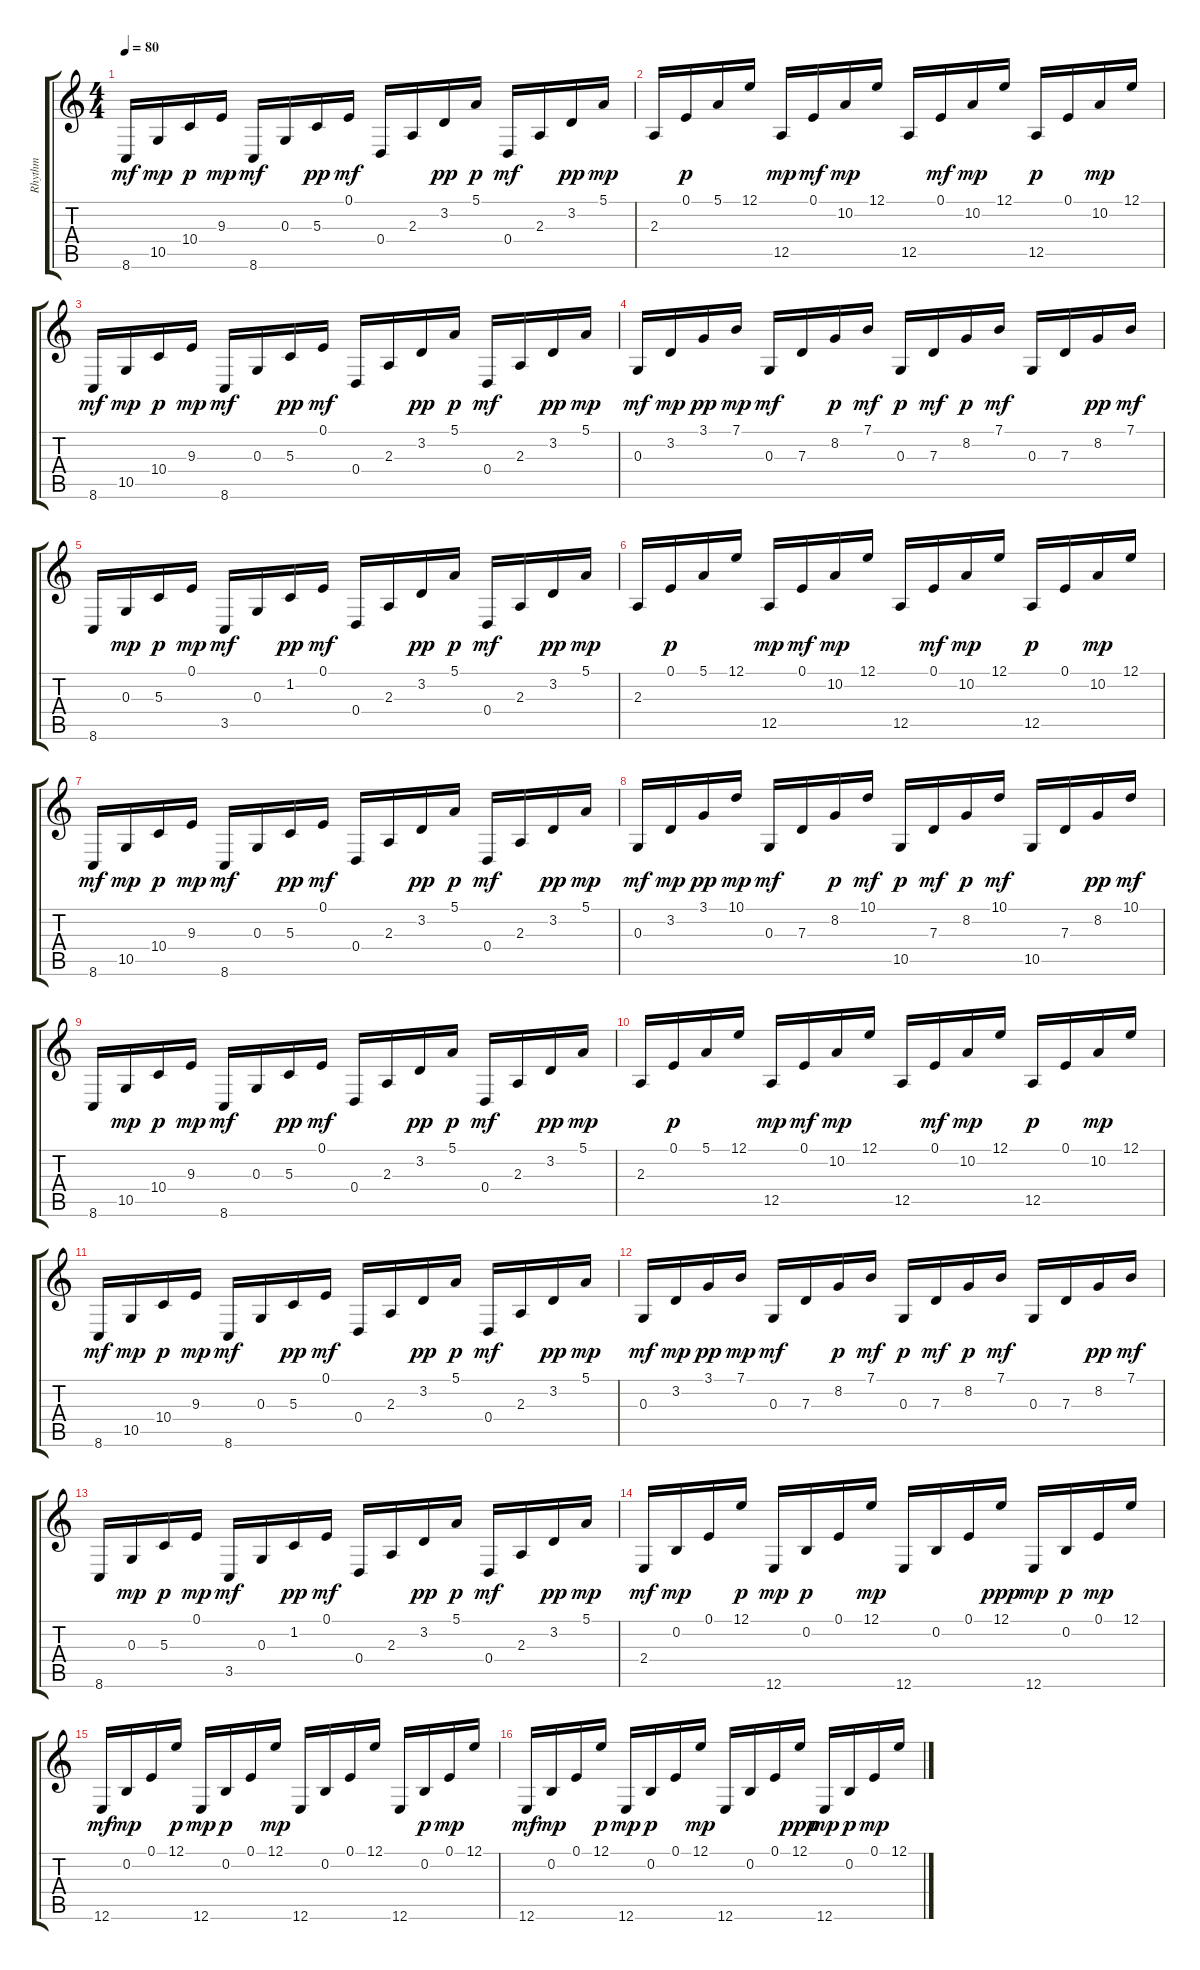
\track ("Rhythm" "Rhythm") {instrument fx7echoes}
\staff {score tabs}
\tuning (E4 B3 G3 D3 A2 E2) {hide}
\ts (4 4)
\tempo 80
\clef g2
\ks c
8.6.16{dy mf} 10.5.16{dy mp} 10.4.16{dy p} 9.3.16{dy mp} 8.6.16{dy mf} 0.3.16 5.3.16{dy pp} 0.1.16{dy mf} 0.4.16 2.3.16 3.2.16{dy pp} 5.1.16{dy p} 0.4.16{dy mf} 2.3.16 3.2.16{dy pp} 5.1.16{dy mp} |
2.3.16 0.1.16{dy p} 5.1.16 12.1.16 12.5.16{dy mp} 0.1.16{dy mf} 10.2.16{dy mp} 12.1.16 12.5.16 0.1.16{dy mf} 10.2.16{dy mp} 12.1.16 12.5.16{dy p} 0.1.16 10.2.16{dy mp} 12.1.16 |
8.6.16{dy mf} 10.5.16{dy mp} 10.4.16{dy p} 9.3.16{dy mp} 8.6.16{dy mf} 0.3.16 5.3.16{dy pp} 0.1.16{dy mf} 0.4.16 2.3.16 3.2.16{dy pp} 5.1.16{dy p} 0.4.16{dy mf} 2.3.16 3.2.16{dy pp} 5.1.16{dy mp} |
0.3.16{dy mf} 3.2.16{dy mp} 3.1.16{dy pp} 7.1.16{dy mp} 0.3.16{dy mf} 7.3.16 8.2.16{dy p} 7.1.16{dy mf} 0.3.16{dy p} 7.3.16{dy mf} 8.2.16{dy p} 7.1.16{dy mf} 0.3.16 7.3.16 8.2.16{dy pp} 7.1.16{dy mf} |
8.6.16 0.3.16{dy mp} 5.3.16{dy p} 0.1.16{dy mp} 3.5.16{dy mf} 0.3.16 1.2.16{dy pp} 0.1.16{dy mf} 0.4.16 2.3.16 3.2.16{dy pp} 5.1.16{dy p} 0.4.16{dy mf} 2.3.16 3.2.16{dy pp} 5.1.16{dy mp} |
2.3.16 0.1.16{dy p} 5.1.16 12.1.16 12.5.16{dy mp} 0.1.16{dy mf} 10.2.16{dy mp} 12.1.16 12.5.16 0.1.16{dy mf} 10.2.16{dy mp} 12.1.16 12.5.16{dy p} 0.1.16 10.2.16{dy mp} 12.1.16 |
8.6.16{dy mf} 10.5.16{dy mp} 10.4.16{dy p} 9.3.16{dy mp} 8.6.16{dy mf} 0.3.16 5.3.16{dy pp} 0.1.16{dy mf} 0.4.16 2.3.16 3.2.16{dy pp} 5.1.16{dy p} 0.4.16{dy mf} 2.3.16 3.2.16{dy pp} 5.1.16{dy mp} |
0.3.16{dy mf} 3.2.16{dy mp} 3.1.16{dy pp} 10.1.16{dy mp} 0.3.16{dy mf} 7.3.16 8.2.16{dy p} 10.1.16{dy mf} 10.5.16{dy p} 7.3.16{dy mf} 8.2.16{dy p} 10.1.16{dy mf} 10.5.16 7.3.16 8.2.16{dy pp} 10.1.16{dy mf} |
8.6.16 10.5.16{dy mp} 10.4.16{dy p} 9.3.16{dy mp} 8.6.16{dy mf} 0.3.16 5.3.16{dy pp} 0.1.16{dy mf} 0.4.16 2.3.16 3.2.16{dy pp} 5.1.16{dy p} 0.4.16{dy mf} 2.3.16 3.2.16{dy pp} 5.1.16{dy mp} |
2.3.16 0.1.16{dy p} 5.1.16 12.1.16 12.5.16{dy mp} 0.1.16{dy mf} 10.2.16{dy mp} 12.1.16 12.5.16 0.1.16{dy mf} 10.2.16{dy mp} 12.1.16 12.5.16{dy p} 0.1.16 10.2.16{dy mp} 12.1.16 |
8.6.16{dy mf} 10.5.16{dy mp} 10.4.16{dy p} 9.3.16{dy mp} 8.6.16{dy mf} 0.3.16 5.3.16{dy pp} 0.1.16{dy mf} 0.4.16 2.3.16 3.2.16{dy pp} 5.1.16{dy p} 0.4.16{dy mf} 2.3.16 3.2.16{dy pp} 5.1.16{dy mp} |
0.3.16{dy mf} 3.2.16{dy mp} 3.1.16{dy pp} 7.1.16{dy mp} 0.3.16{dy mf} 7.3.16 8.2.16{dy p} 7.1.16{dy mf} 0.3.16{dy p} 7.3.16{dy mf} 8.2.16{dy p} 7.1.16{dy mf} 0.3.16 7.3.16 8.2.16{dy pp} 7.1.16{dy mf} |
8.6.16 0.3.16{dy mp} 5.3.16{dy p} 0.1.16{dy mp} 3.5.16{dy mf} 0.3.16 1.2.16{dy pp} 0.1.16{dy mf} 0.4.16 2.3.16 3.2.16{dy pp} 5.1.16{dy p} 0.4.16{dy mf} 2.3.16 3.2.16{dy pp} 5.1.16{dy mp} |
2.4.16{dy mf} 0.2.16{dy mp volume 14} 0.1.16 12.1.16{dy p volume 14} 12.6.16{dy mp} 0.2.16{dy p volume 13} 0.1.16{volume 13} 12.1.16{dy mp volume 12} 12.6.16{volume 12} 0.2.16{volume 12} 0.1.16{volume 11} 12.1.16{dy ppp volume 11} 12.6.16{dy mp volume 11} 0.2.16{dy p volume 10} 0.1.16{dy mp volume 10} 12.1.16{volume 10} |
12.6.16{dy mf volume 10} 0.2.16{dy mp volume 10} 0.1.16{volume 9} 12.1.16{dy p volume 9} 12.6.16{dy mp volume 9} 0.2.16{dy p volume 8} 0.1.16{volume 8} 12.1.16{dy mp volume 8} 12.6.16{volume 8} 0.2.16{volume 7} 0.1.16{volume 7} 12.1.16{volume 7} 12.6.16{volume 6} 0.2.16{dy p volume 6} 0.1.16{dy mp volume 6} 12.1.16{volume 6} |
12.6.16{dy mf volume 5} 0.2.16{dy mp volume 5} 0.1.16{volume 4} 12.1.16{dy p volume 4} 12.6.16{dy mp volume 4} 0.2.16{dy p volume 4} 0.1.16{volume 4} 12.1.16{dy mp volume 3} 12.6.16 0.2.16{volume 3} 0.1.16{volume 3} 12.1.16{dy ppp volume 2} 12.6.16{dy mp volume 2} 0.2.16{dy p} 0.1.16{dy mp volume 2} 12.1.16{volume 1}
